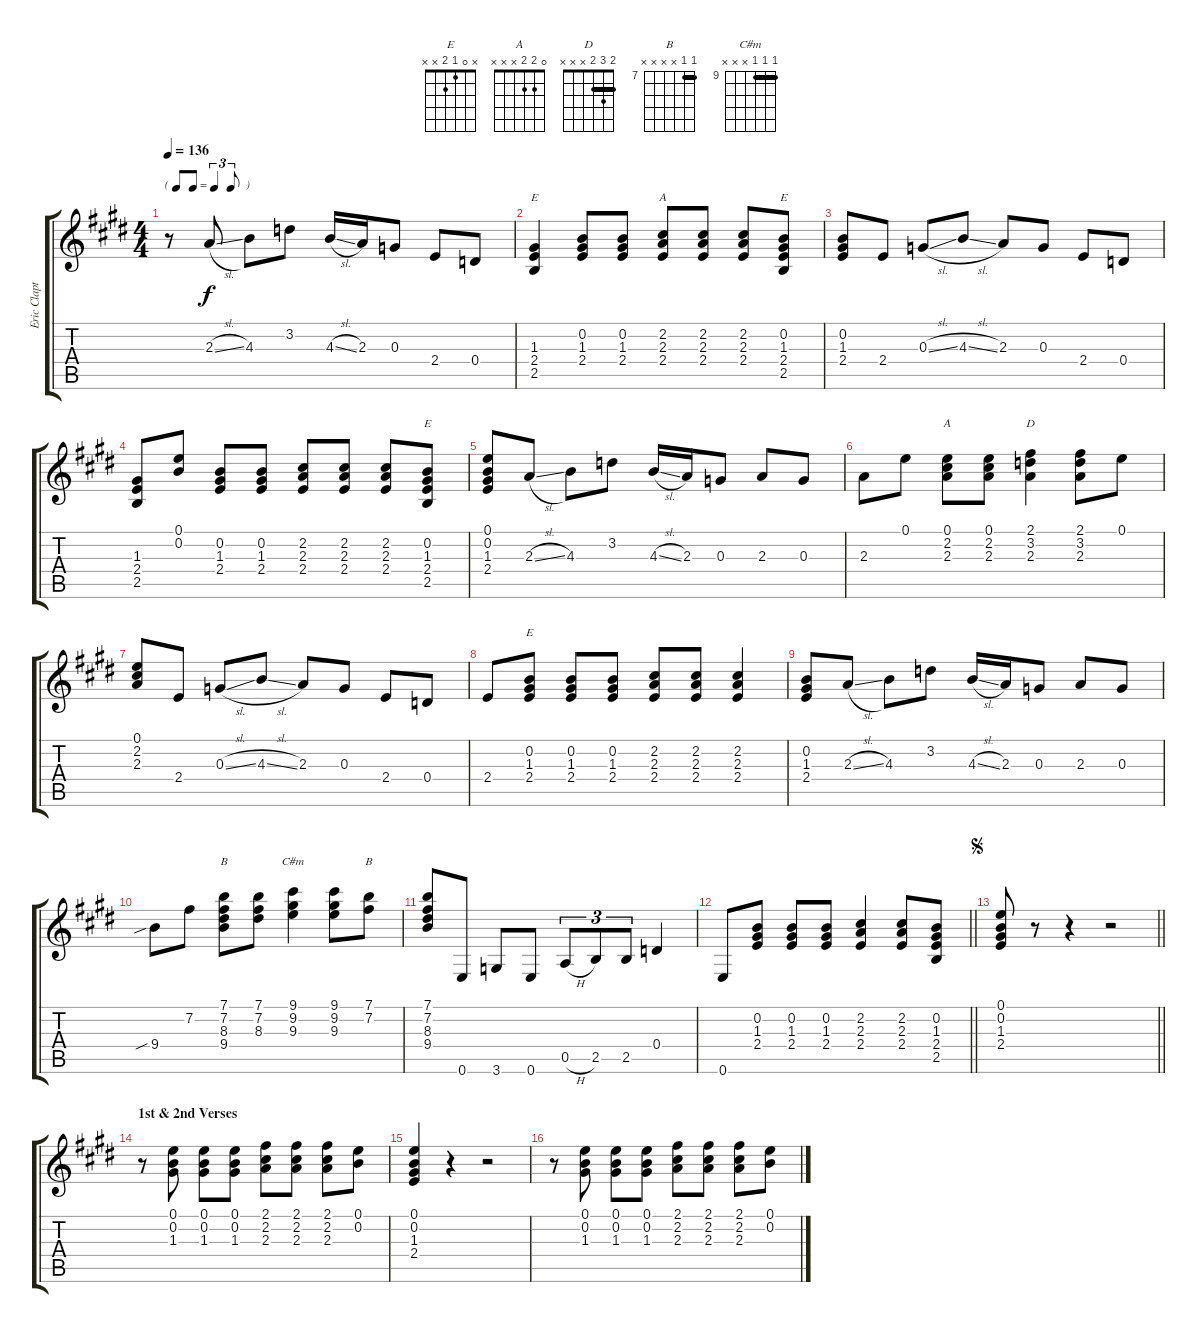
\track ("Eric Clapton - Gtr.1" "Eric Clapt") {instrument electricguitarclean}
\staff {score tabs}
\tuning (E4 B3 G3 D3 A2 E2) {hide}
\chord ("E" x x 1 2 2 x)
\chord ("A" x 2 2 2 x x) {barre 2}
\chord ("E" 0 0 1 2 x x)
\chord ("E" 0 0 1 2 2 x)
\chord ("A" 0 2 2 x x x)
\chord ("D" 2 3 2 x x x) {barre 2}
\chord ("E" x 0 1 2 x x)
\chord ("B" 7 7 8 9 x x) {firstfret 7 barre 7}
\chord ("C#m" 9 9 9 x x x) {firstfret 9 barre 9}
\chord ("B" 7 7 x x x x) {firstfret 7 barre 7}
\ts (4 4)
\tf triplet8th
\tempo 136
\clef g2
\ks e
r.8{dy f instrument electricguitarclean} 2.3{sl}.8 4.3.8 3.2.8 4.3{sl}.16 2.3.16 0.3.8 2.4.8 0.4.8 |
\ks c#minor
(1.3 2.4 2.5).4{ch "E"} (0.2 1.3 2.4).8 (0.2 1.3 2.4).8 (2.2 2.3 2.4).8{ch "A"} (2.2 2.3 2.4).8 (2.2 2.3 2.4).8 (0.2 1.3 2.4 2.5).8{ch "E"} |
(0.2 1.3 2.4).8 2.4.8 0.3{sl}.8 4.3{sl}.8 2.3.8 0.3.8 2.4.8 0.4.8 |
(1.3 2.4 2.5).8 (0.1 0.2).8 (0.2 1.3 2.4).8 (0.2 1.3 2.4).8 (2.2 2.3 2.4).8 (2.2 2.3 2.4).8 (2.2 2.3 2.4).8 (0.2 1.3 2.4 2.5).8{ch "E"} |
\ks e
(0.1 0.2 1.3 2.4).8 2.3{sl}.8 4.3.8 3.2.8 4.3{sl}.16 2.3.16 0.3.8 2.3.8 0.3.8 |
\ks c#minor
2.3.8 0.1.8 (0.1 2.2 2.3).8{ch "A"} (0.1 2.2 2.3).8 (2.1 3.2 2.3).4{ch "D"} (2.1 3.2 2.3).8 0.1.8 |
(0.1 2.2 2.3).8 2.4.8 0.3{sl}.8 4.3{sl}.8 2.3.8 0.3.8 2.4.8 0.4.8 |
2.4.8 (0.2 1.3 2.4).8{ch "E"} (0.2 1.3 2.4).8 (0.2 1.3 2.4).8 (2.2 2.3 2.4).8 (2.2 2.3 2.4).8 (2.2 2.3 2.4).4 |
\ks e
(0.2 1.3 2.4).8 2.3{sl}.8 4.3.8 3.2.8 4.3{sl}.16 2.3.16 0.3.8 2.3.8 0.3.8 |
\ks c#minor
9.4{sib}.8 7.2.8 (7.1 7.2 8.3 9.4).8{ch "B"} (7.1 7.2 8.3).8 (9.1 9.2 9.3).4{ch "C#m"} (9.1 9.2 9.3).8 (7.1 7.2).8{ch "B"} |
(7.1 7.2 8.3 9.4).8 0.6.8 3.6.8 0.6.8 0.5{h}.8{tu (3 2)} 2.5.8{tu (3 2)} 2.5.8{tu (3 2)} 0.4.4 |
\barLineRight lightlight
0.6.8 (0.2 1.3 2.4).8 (0.2 1.3 2.4).8 (0.2 1.3 2.4).8 (2.2 2.3 2.4).4 (2.2 2.3 2.4).8 (0.2 1.3 2.4 2.5).8 |
\jump segno
\barLineRight lightlight
\ks e
(0.1 0.2 1.3 2.4).8 r.8 r.4 r.2 |
\section ("" "1st & 2nd Verses")
\ks c#minor
r.8 (0.1 0.2 1.3).8 (0.1 0.2 1.3).8 (0.1 0.2 1.3).8 (2.1 2.2 2.3).8 (2.1 2.2 2.3).8 (2.1 2.2 2.3).8 (0.1 0.2).8 |
(0.1 0.2 1.3 2.4).4 r.4 r.2 |
r.8 (0.1 0.2 1.3).8 (0.1 0.2 1.3).8 (0.1 0.2 1.3).8 (2.1 2.2 2.3).8 (2.1 2.2 2.3).8 (2.1 2.2 2.3).8 (0.1 0.2).8
